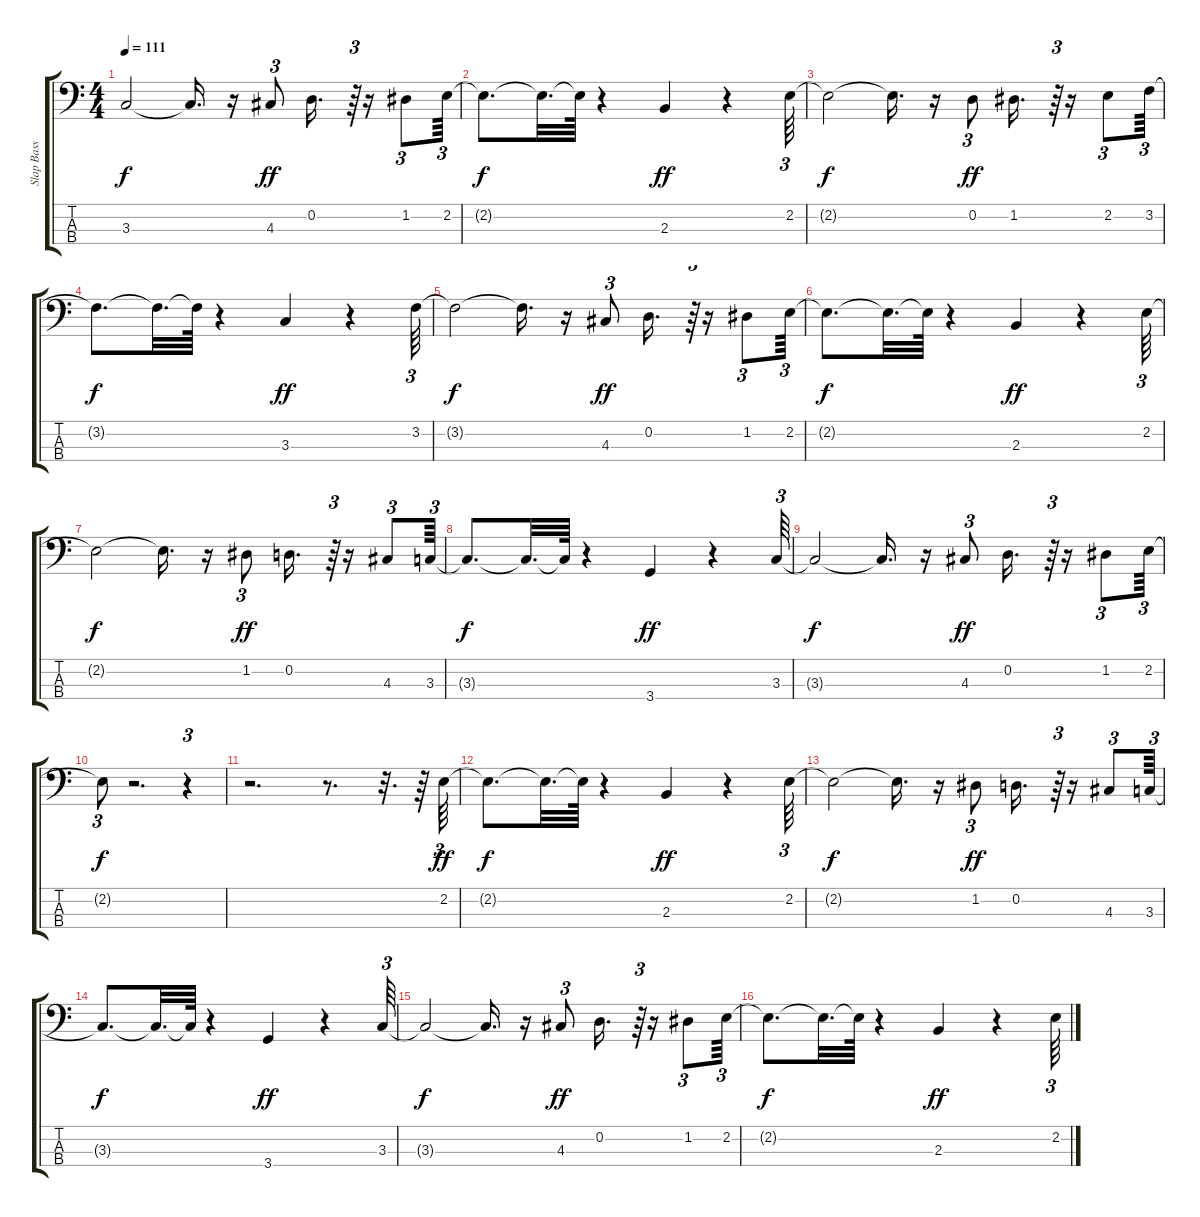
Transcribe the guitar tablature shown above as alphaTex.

\track ("Slap Bass 2" "Slap Bass ") {solo instrument slapbass2}
\staff {score tabs}
\tuning (G2 D2 A1 E1) {hide}
\ts (4 4)
\tempo 111
\clef f4
\ks c
3.3{t}.2{dy f} 3.3{t}.16{d} r.16 4.3.8{tu (3 2) dy ff} 0.2.16{d} r.64{tu (3 2)} r.16 1.2.8{tu (3 2)} 2.2.64{tu (3 2)} |
2.2{t}.8{d dy f} 2.2{t}.32{d} 2.2{t}.64 r.4 2.3.4{dy ff} r.4 2.2.64{tu (3 2)} |
2.2{t}.2{dy f} 2.2{t}.16{d} r.16 0.2.8{tu (3 2) dy ff} 1.2.16{d} r.64{tu (3 2)} r.16 2.2.8{tu (3 2)} 3.2.64{tu (3 2)} |
3.2{t}.8{d dy f} 3.2{t}.32{d} 3.2{t}.64 r.4 3.3.4{dy ff} r.4 3.2.64{tu (3 2)} |
3.2{t}.2{dy f} 3.2{t}.16{d} r.16 4.3.8{tu (3 2) dy ff} 0.2.16{d} r.64{tu (3 2)} r.16 1.2.8{tu (3 2)} 2.2.64{tu (3 2)} |
2.2{t}.8{d dy f} 2.2{t}.32{d} 2.2{t}.64 r.4 2.3.4{dy ff} r.4 2.2.64{tu (3 2)} |
2.2{t}.2{dy f} 2.2{t}.16{d} r.16 1.2.8{tu (3 2) dy ff} 0.2.16{d} r.64{tu (3 2)} r.16 4.3.8{tu (3 2)} 3.3.64{tu (3 2)} |
3.3{t}.8{d dy f} 3.3{t}.32{d} 3.3{t}.64 r.4 3.4.4{dy ff} r.4 3.3.64{tu (3 2)} |
3.3{t}.2{dy f} 3.3{t}.16{d} r.16 4.3.8{tu (3 2) dy ff} 0.2.16{d} r.64{tu (3 2)} r.16 1.2.8{tu (3 2)} 2.2.64{tu (3 2)} |
2.2{t}.8{tu (3 2) dy f} r.2{d} r.4{tu (3 2)} |
r.2{d} r.8{d} r.32{d} r.64 2.2.64{tu (3 2) dy ff} |
2.2{t}.8{d dy f} 2.2{t}.32{d} 2.2{t}.64 r.4 2.3.4{dy ff} r.4 2.2.64{tu (3 2)} |
2.2{t}.2{dy f} 2.2{t}.16{d} r.16 1.2.8{tu (3 2) dy ff} 0.2.16{d} r.64{tu (3 2)} r.16 4.3.8{tu (3 2)} 3.3.64{tu (3 2)} |
3.3{t}.8{d dy f} 3.3{t}.32{d} 3.3{t}.64 r.4 3.4.4{dy ff} r.4 3.3.64{tu (3 2)} |
3.3{t}.2{dy f} 3.3{t}.16{d} r.16 4.3.8{tu (3 2) dy ff} 0.2.16{d} r.64{tu (3 2)} r.16 1.2.8{tu (3 2)} 2.2.64{tu (3 2)} |
2.2{t}.8{d dy f} 2.2{t}.32{d} 2.2{t}.64 r.4 2.3.4{dy ff} r.4 2.2.64{tu (3 2)}
